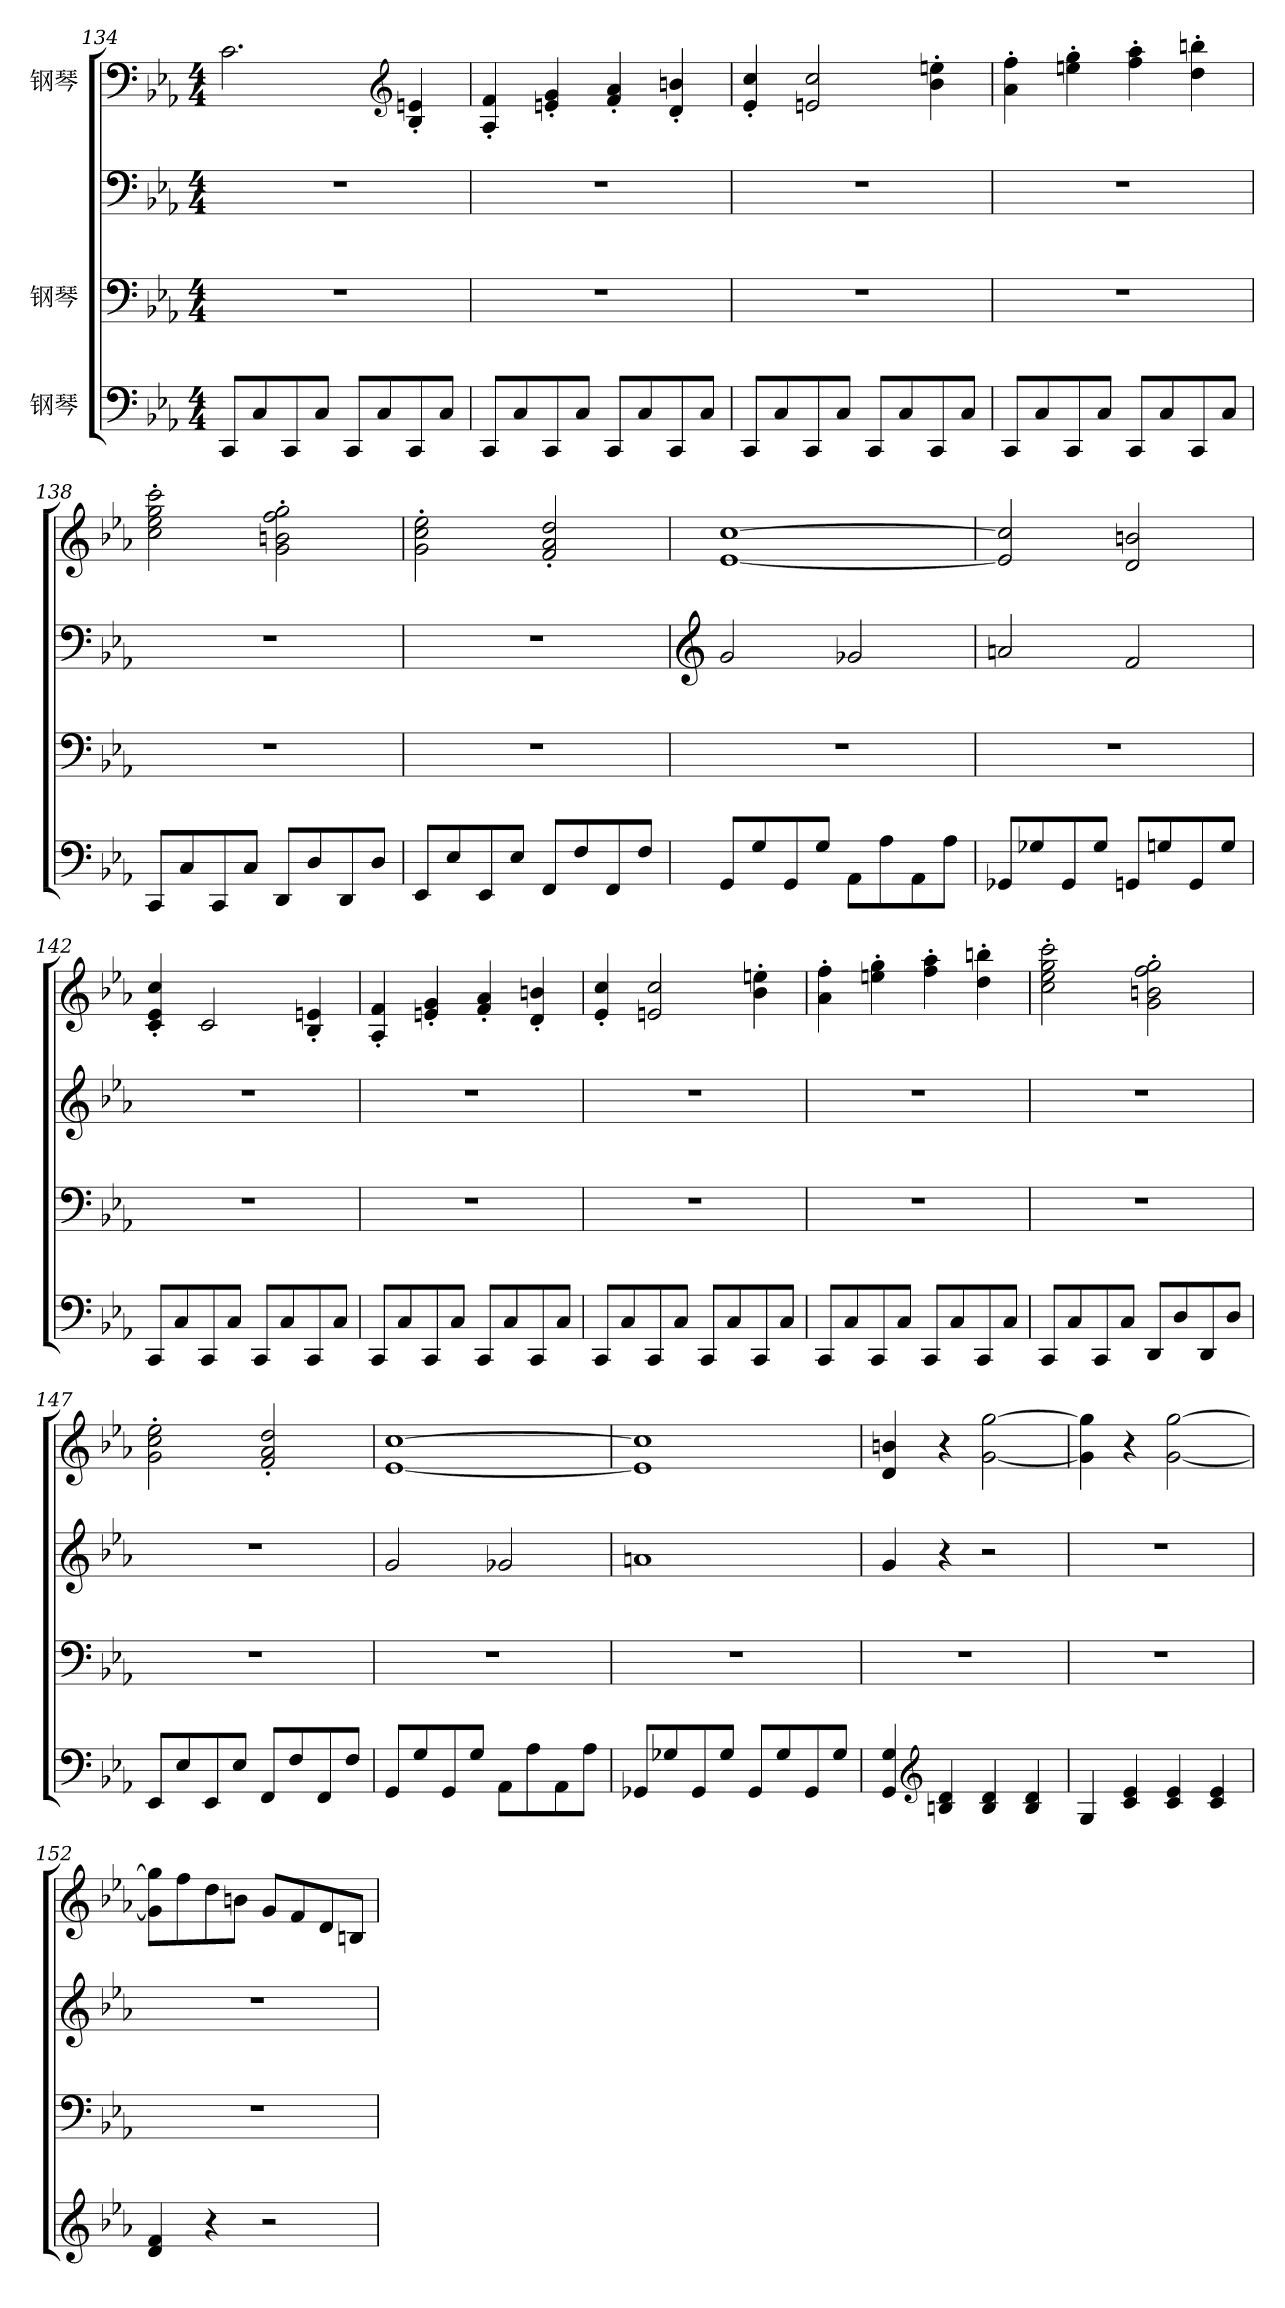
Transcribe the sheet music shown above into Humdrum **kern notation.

**kern	**kern	**kern	**kern
*part3	*part2	*part2	*part1
*staff4	*staff3	*staff2	*staff1
*I"钢琴	*I"钢琴	*	*I"钢琴
*clefF4	*clefF4	*clefF4	*clefF4
*k[b-e-a-]	*k[b-e-a-]	*k[b-e-a-]	*k[b-e-a-]
*M4/4	*M4/4	*M4/4	*M4/4
*MM320	*MM320	*MM320	*MM320
=134	=134	=134	=134
8CC/L	1r	1r	2.c\
8C/	.	.	.
8CC/	.	.	.
8C/J	.	.	.
8CC/L	.	.	.
8C/	.	.	.
*	*	*	*clefG2
8CC/	.	.	4B-/' 4en/'
8C/J	.	.	.
!!LO:LB:g=z
=135	=135	=135	=135
8CC/L	1r	1r	4A-/' 4f/'
8C/	.	.	.
8CC/	.	.	4en/' 4g/'
8C/J	.	.	.
8CC/L	.	.	4f/' 4a-/'
8C/	.	.	.
8CC/	.	.	4d/' 4bn/'
8C/J	.	.	.
=136	=136	=136	=136
8CC/L	1r	1r	4e-/' 4cc/'
8C/	.	.	.
8CC/	.	.	2en/ 2cc/
8C/J	.	.	.
8CC/L	.	.	.
8C/	.	.	.
8CC/	.	.	4b-\' 4een\'
8C/J	.	.	.
=137	=137	=137	=137
8CC/L	1r	1r	4a-\' 4ff\'
8C/	.	.	.
8CC/	.	.	4een\' 4gg\'
8C/J	.	.	.
8CC/L	.	.	4ff\' 4aa-\'
8C/	.	.	.
8CC/	.	.	4dd\' 4bbn\'
8C/J	.	.	.
=138	=138	=138	=138
8CC/L	1r	1r	2cc\' 2ee-\' 2gg\' 2ccc\'
8C/	.	.	.
8CC/	.	.	.
8C/J	.	.	.
8DD/L	.	.	2g\' 2bn\' 2ff\' 2gg\'
8D/	.	.	.
8DD/	.	.	.
8D/J	.	.	.
!!LO:PB:g=z
=139	=139	=139	=139
8EE-/L	1r	1r	2g\' 2cc\' 2ee-\'
8E-/	.	.	.
8EE-/	.	.	.
8E-/J	.	.	.
8FF/L	.	.	2f/' 2a-/' 2dd/'
8F/	.	.	.
8FF/	.	.	.
8F/J	.	.	.
=140	=140	=140	=140
*	*	*clefG2	*
8GG/L	1r	2g/	[1e- [1cc
8G/	.	.	.
8GG/	.	.	.
8G/J	.	.	.
8AA-\L	.	2g-X/	.
8A-\	.	.	.
8AA-\	.	.	.
8A-\J	.	.	.
=141	=141	=141	=141
8GG-X/L	1r	2an/	2e-/] 2cc/]
8G-X/	.	.	.
8GG-/	.	.	.
8G-/J	.	.	.
8GGn/L	.	2f/	2d/ 2bn/
8Gn/	.	.	.
8GG/	.	.	.
8G/J	.	.	.
=142	=142	=142	=142
8CC/L	1r	1r	4c/' 4e-/' 4cc/'
8C/	.	.	.
8CC/	.	.	2c/
8C/J	.	.	.
8CC/L	.	.	.
8C/	.	.	.
8CC/	.	.	4B-/' 4en/'
8C/J	.	.	.
!!LO:LB:g=z
=143	=143	=143	=143
8CC/L	1r	1r	4A-/' 4f/'
8C/	.	.	.
8CC/	.	.	4en/' 4g/'
8C/J	.	.	.
8CC/L	.	.	4f/' 4a-/'
8C/	.	.	.
8CC/	.	.	4d/' 4bn/'
8C/J	.	.	.
=144	=144	=144	=144
8CC/L	1r	1r	4e-/' 4cc/'
8C/	.	.	.
8CC/	.	.	2en/ 2cc/
8C/J	.	.	.
8CC/L	.	.	.
8C/	.	.	.
8CC/	.	.	4b-\' 4een\'
8C/J	.	.	.
=145	=145	=145	=145
8CC/L	1r	1r	4a-\' 4ff\'
8C/	.	.	.
8CC/	.	.	4een\' 4gg\'
8C/J	.	.	.
8CC/L	.	.	4ff\' 4aa-\'
8C/	.	.	.
8CC/	.	.	4dd\' 4bbn\'
8C/J	.	.	.
=146	=146	=146	=146
8CC/L	1r	1r	2cc\' 2ee-\' 2gg\' 2ccc\'
8C/	.	.	.
8CC/	.	.	.
8C/J	.	.	.
8DD/L	.	.	2g\' 2bn\' 2ff\' 2gg\'
8D/	.	.	.
8DD/	.	.	.
8D/J	.	.	.
!!LO:LB:g=z
=147	=147	=147	=147
8EE-/L	1r	1r	2g\' 2cc\' 2ee-\'
8E-/	.	.	.
8EE-/	.	.	.
8E-/J	.	.	.
8FF/L	.	.	2f/' 2a-/' 2dd/'
8F/	.	.	.
8FF/	.	.	.
8F/J	.	.	.
=148	=148	=148	=148
8GG/L	1r	2g/	[1e- [1cc
8G/	.	.	.
8GG/	.	.	.
8G/J	.	.	.
8AA-\L	.	2g-X/	.
8A-\	.	.	.
8AA-\	.	.	.
8A-\J	.	.	.
=149	=149	=149	=149
8GG-X/L	1r	1an	1e-] 1cc]
8G-X/	.	.	.
8GG-/	.	.	.
8G-/J	.	.	.
8GG-/L	.	.	.
8G-/	.	.	.
8GG-/	.	.	.
8G-/J	.	.	.
=150	=150	=150	=150
4GG/ 4G/	1r	4g/	4d/ 4bn/
*clefG2	*	*	*
4Bn/ 4d/	.	4r	4r
4B/ 4d/	.	2r	[2g\ [2gg\
4B/ 4d/	.	.	.
=151	=151	=151	=151
4G/	1r	1r	4g\] 4gg\]
4c/ 4e-/	.	.	4r
4c/ 4e-/	.	.	[2g\ [2gg\
4c/ 4e-/	.	.	.
!!LO:PB:g=z
=152	=152	=152	=152
4d/ 4f/	1r	1r	8g\] 8gg\]L
.	.	.	8ff\
4r	.	.	8dd\
.	.	.	8bn\J
2r	.	.	8g/L
.	.	.	8f/
.	.	.	8d/
.	.	.	8Bn/J
=	=	=	=
*-	*-	*-	*-
